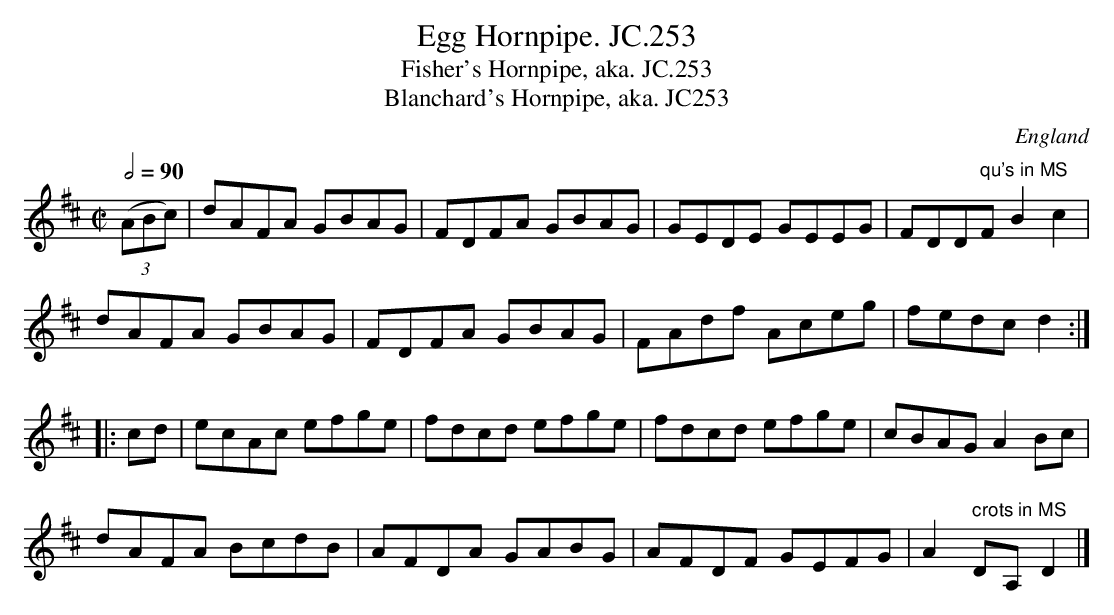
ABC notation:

X:1
T:Egg Hornpipe. JC.253
T:Fisher's Hornpipe, aka. JC.253
T:Blanchard's Hornpipe, aka. JC253
O:England
M:C|
L:1/8
Q:2/4=90
notC:by James Arnold Fishar, dir. at Covent Garden during 1770's.
K:D major
((3ABc)|\
dAFA GBAG|FDFA GBAG|GEDE GEEG|\
FDD" qu's in MS"FB2c2|!
dAFA GBAG|FDFA GBAG|FAdf Aceg|fedc d2:|!
|:cd|ecAc efge|fdcd efge|fdcd efge|cBAG A2Bc|!
dAFA BcdB|AFDA GABG|AFDF GEFG|A2" crots in MS"DA,D2|]
